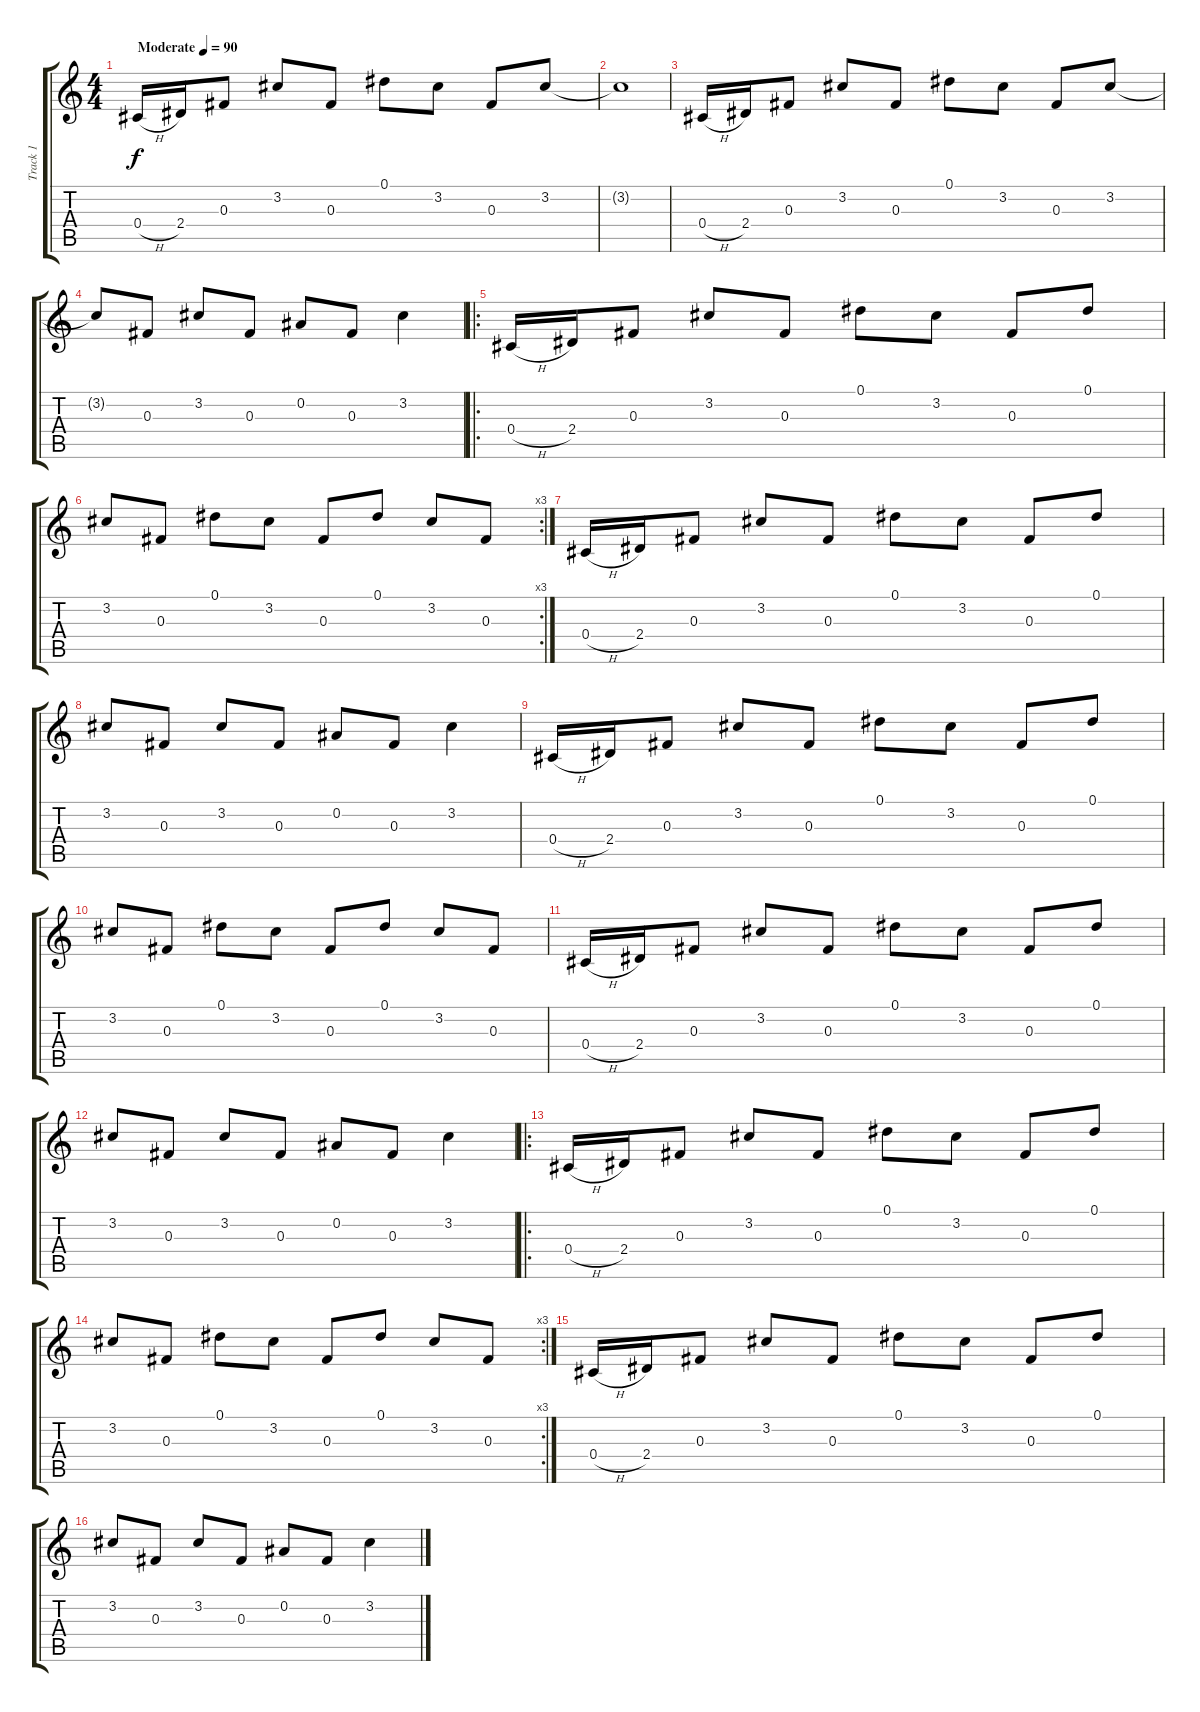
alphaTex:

\track ("Track 1" "Track 1") {instrument acousticguitarsteel}
\staff {score tabs}
\tuning (Eb4 Bb3 Gb3 Db3 Ab2 Eb2) {hide}
\ts (4 4)
\tempo (90 "Moderate")
\clef g2
\ks c
0.4{h}.16{dy f instrument acousticguitarsteel} 2.4.16 0.3.8 3.2.8 0.3.8 0.1.8 3.2.8 0.3.8 3.2.8 |
3.2{t}.1 |
0.4{h}.16 2.4.16 0.3.8 3.2.8 0.3.8 0.1.8 3.2.8 0.3.8 3.2.8 |
3.2{t}.8 0.3.8 3.2.8 0.3.8 0.2.8 0.3.8 3.2.4 |
\ro
0.4{h}.16 2.4.16 0.3.8 3.2.8 0.3.8 0.1.8 3.2.8 0.3.8 0.1.8 |
\rc 3
3.2.8 0.3.8 0.1.8 3.2.8 0.3.8 0.1.8 3.2.8 0.3.8 |
0.4{h}.16 2.4.16 0.3.8 3.2.8 0.3.8 0.1.8 3.2.8 0.3.8 0.1.8 |
3.2.8 0.3.8 3.2.8 0.3.8 0.2.8 0.3.8 3.2.4 |
0.4{h}.16 2.4.16 0.3.8 3.2.8 0.3.8 0.1.8 3.2.8 0.3.8 0.1.8 |
3.2.8 0.3.8 0.1.8 3.2.8 0.3.8 0.1.8 3.2.8 0.3.8 |
0.4{h}.16 2.4.16 0.3.8 3.2.8 0.3.8 0.1.8 3.2.8 0.3.8 0.1.8 |
3.2.8 0.3.8 3.2.8 0.3.8 0.2.8 0.3.8 3.2.4 |
\ro
0.4{h}.16 2.4.16 0.3.8 3.2.8 0.3.8 0.1.8 3.2.8 0.3.8 0.1.8 |
\rc 3
3.2.8 0.3.8 0.1.8 3.2.8 0.3.8 0.1.8 3.2.8 0.3.8 |
0.4{h}.16 2.4.16 0.3.8 3.2.8 0.3.8 0.1.8 3.2.8 0.3.8 0.1.8 |
3.2.8 0.3.8 3.2.8 0.3.8 0.2.8 0.3.8 3.2.4
